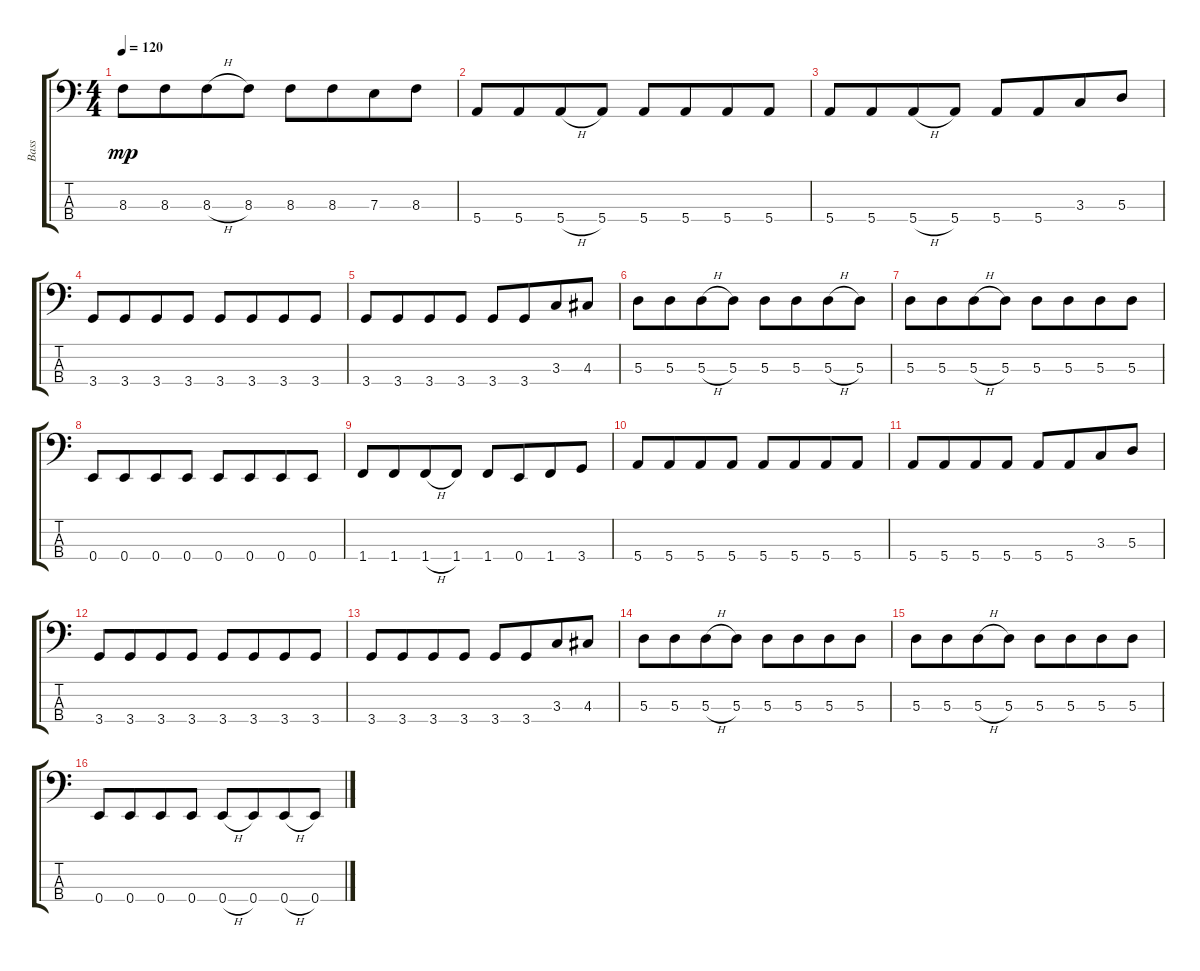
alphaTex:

\track ("Bass" "Bass") {instrument electricbassfinger}
\staff {score tabs}
\tuning (G2 D2 A1 E1) {hide}
\ts (4 4)
\tempo 120
\clef f4
\ks c
8.3.8{dy mp} 8.3.8{beam merge} 8.3{h}.8 8.3.8 8.3.8 8.3.8{beam merge} 7.3.8 8.3.8 |
5.4.8 5.4.8{beam merge} 5.4{h}.8 5.4.8 5.4.8 5.4.8{beam merge} 5.4.8 5.4.8 |
5.4.8 5.4.8{beam merge} 5.4{h}.8 5.4.8 5.4.8 5.4.8{beam merge} 3.3.8 5.3.8 |
3.4.8 3.4.8{beam merge} 3.4.8 3.4.8 3.4.8 3.4.8{beam merge} 3.4.8 3.4.8 |
3.4.8 3.4.8{beam merge} 3.4.8 3.4.8 3.4.8 3.4.8{beam merge} 3.3.8 4.3.8 |
5.3.8 5.3.8{beam merge} 5.3{h}.8 5.3.8 5.3.8 5.3.8{beam merge} 5.3{h}.8 5.3.8 |
5.3.8 5.3.8{beam merge} 5.3{h}.8 5.3.8 5.3.8 5.3.8{beam merge} 5.3.8 5.3.8 |
0.4.8 0.4.8{beam merge} 0.4.8 0.4.8 0.4.8 0.4.8{beam merge} 0.4.8 0.4.8 |
1.4.8 1.4.8{beam merge} 1.4{h}.8 1.4.8 1.4.8 0.4.8{beam merge} 1.4.8 3.4.8 |
5.4.8 5.4.8{beam merge} 5.4.8 5.4.8 5.4.8 5.4.8{beam merge} 5.4.8 5.4.8 |
5.4.8 5.4.8{beam merge} 5.4.8 5.4.8 5.4.8 5.4.8{beam merge} 3.3.8 5.3.8 |
3.4.8 3.4.8{beam merge} 3.4.8 3.4.8 3.4.8 3.4.8{beam merge} 3.4.8 3.4.8 |
3.4.8 3.4.8{beam merge} 3.4.8 3.4.8 3.4.8 3.4.8{beam merge} 3.3.8 4.3.8 |
5.3.8 5.3.8{beam merge} 5.3{h}.8 5.3.8 5.3.8 5.3.8{beam merge} 5.3.8 5.3.8 |
5.3.8 5.3.8{beam merge} 5.3{h}.8 5.3.8 5.3.8 5.3.8{beam merge} 5.3.8 5.3.8 |
0.4.8 0.4.8{beam merge} 0.4.8 0.4.8 0.4{h}.8 0.4.8{beam merge} 0.4{h}.8 0.4.8
